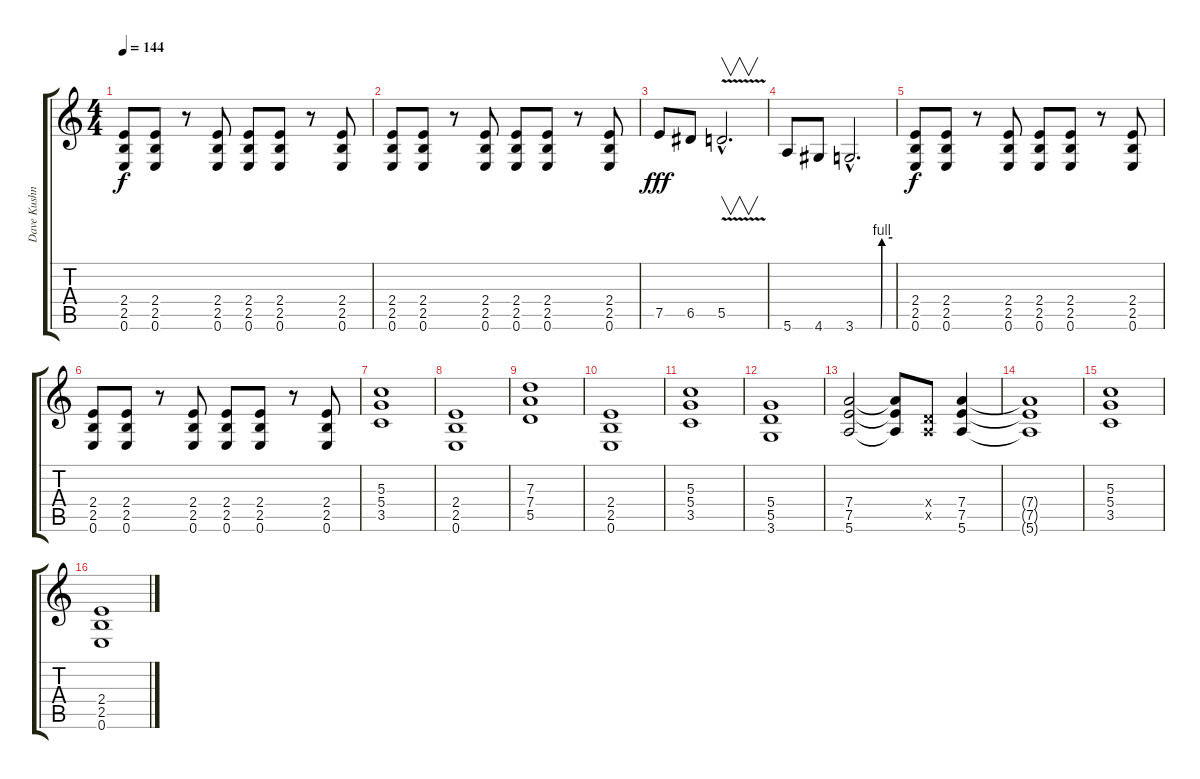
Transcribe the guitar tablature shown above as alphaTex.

\track ("Dave Kushner" "Dave Kushn") {instrument distortionguitar}
\staff {score tabs}
\tuning (E4 B3 G3 D3 A2 E2) {hide}
\ts (4 4)
\tempo 144
\clef g2
\ks c
(2.4 2.5 0.6).8{dy f} (2.4 2.5 0.6).8 r.8 (2.4 2.5 0.6).8 (2.4 2.5 0.6).8 (2.4 2.5 0.6).8 r.8 (2.4 2.5 0.6).8 |
(2.4 2.5 0.6).8 (2.4 2.5 0.6).8 r.8 (2.4 2.5 0.6).8 (2.4 2.5 0.6).8 (2.4 2.5 0.6).8 r.8 (2.4 2.5 0.6).8 |
7.5.8{dy fff} 6.5.8 5.5{v hac}.2{v d} |
5.6.8 4.6.8 3.6{be (custom 0 0 30 0 41 0 43 4 60 4) hac}.2{d} |
(2.4 2.5 0.6).8{dy f} (2.4 2.5 0.6).8 r.8 (2.4 2.5 0.6).8 (2.4 2.5 0.6).8 (2.4 2.5 0.6).8 r.8 (2.4 2.5 0.6).8 |
(2.4 2.5 0.6).8 (2.4 2.5 0.6).8 r.8 (2.4 2.5 0.6).8 (2.4 2.5 0.6).8 (2.4 2.5 0.6).8 r.8 (2.4 2.5 0.6).8 |
(5.3 5.4 3.5).1 |
(2.4 2.5 0.6).1 |
(7.3 7.4 5.5).1 |
(2.4 2.5 0.6).1 |
(5.3 5.4 3.5).1 |
(5.4 5.5 3.6).1 |
(7.4 7.5 5.6).2 (7.4{t} 7.5{t} 5.6{t}).8 (0.4{x} 0.5{x}).8 (7.4 7.5 5.6).4{volume 6} |
(7.4{t} 7.5{t} 5.6{t}).1 |
(5.3 5.4 3.5).1{volume 9} |
(2.4 2.5 0.6).1
